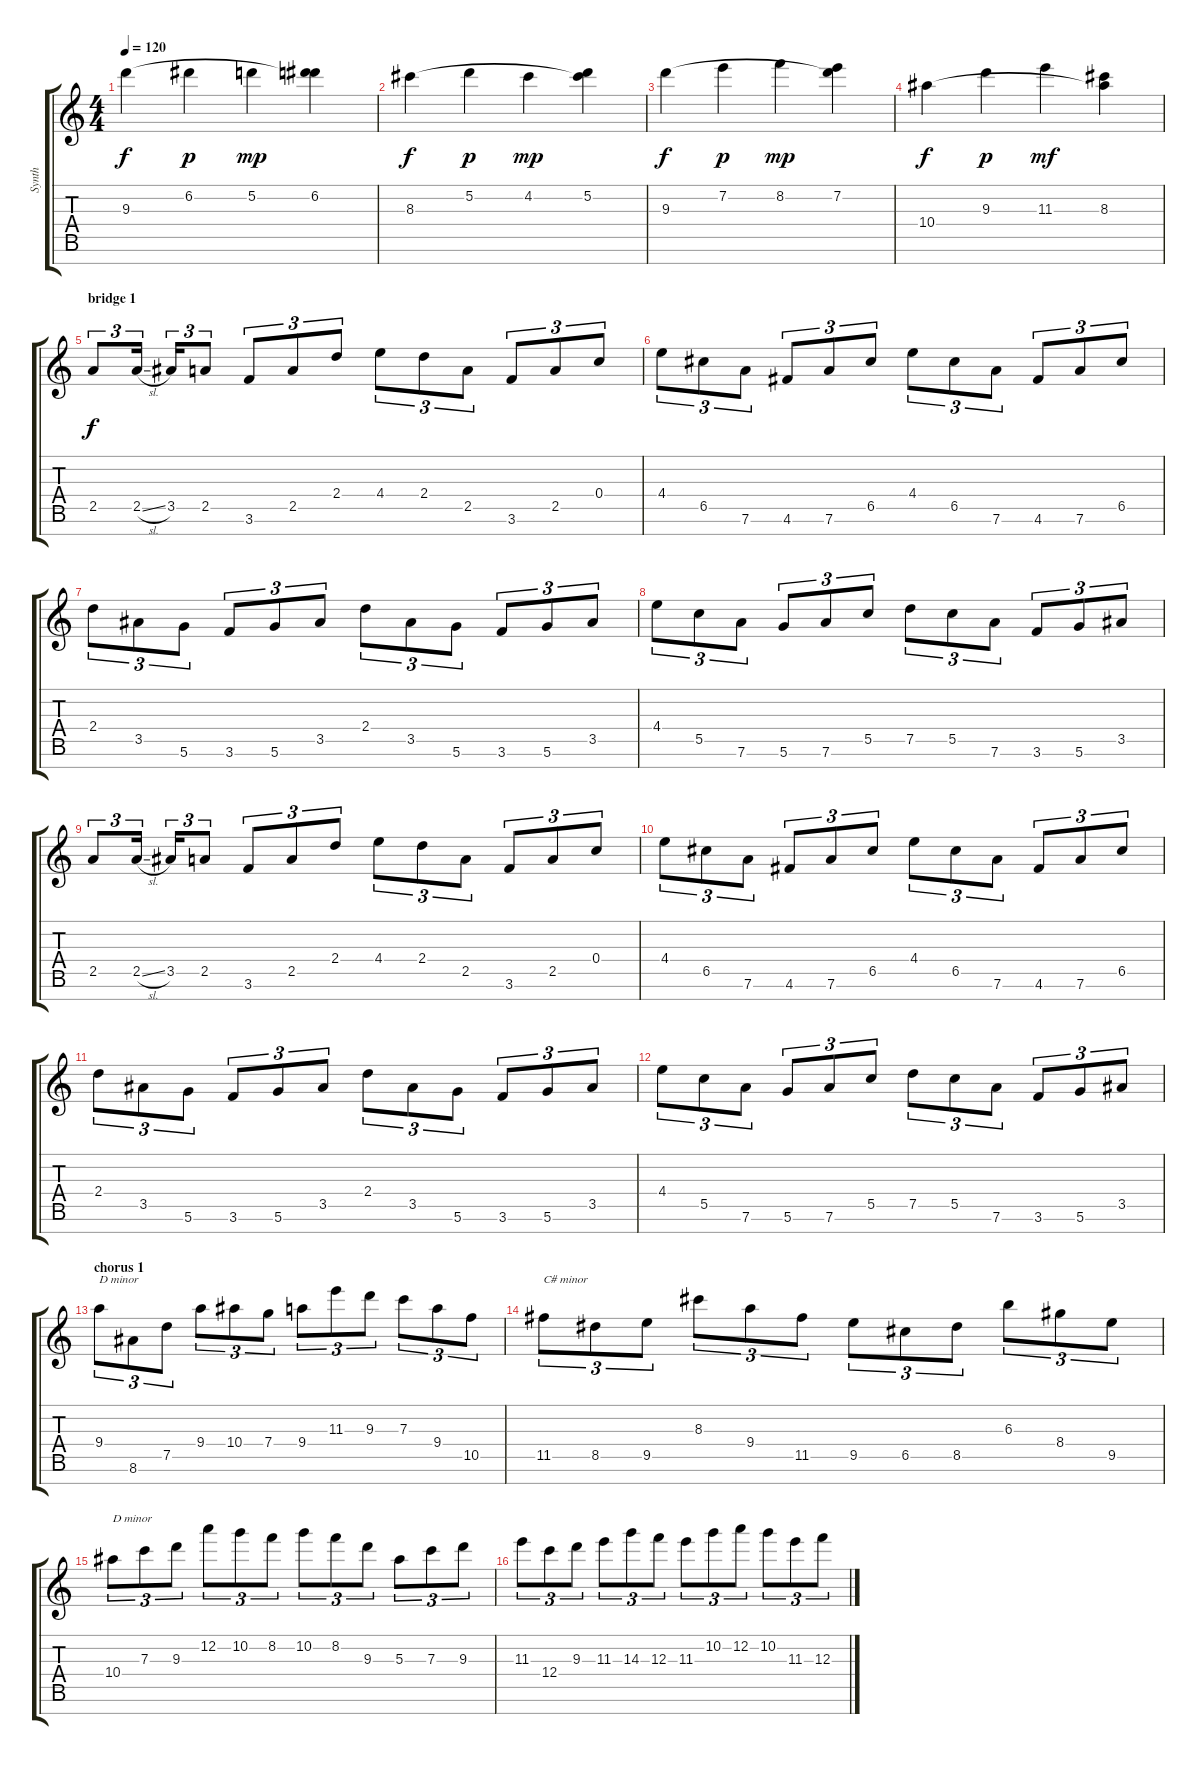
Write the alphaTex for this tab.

\track ("Synth" "Synth") {instrument slapbass1}
\staff {score tabs}
\tuning (D5 A4 F4 C4 G3 D3 A2) {hide}
\ts (4 4)
\tempo 120
\clef g2
\ks c
9.3.4{dy f instrument tubularbells} 6.2.4{dy p} 5.2.4{dy mp} (6.2 9.3{t}).4 |
8.3.4{dy f} 5.2.4{dy p} 4.2.4{dy mp} (5.2 8.3{t}).4 |
9.3.4{dy f} 7.2.4{dy p} 8.2.4{dy mp} (7.2 9.3{t}).4 |
10.4.4{dy f} 9.3.4{dy p} 11.3.4{dy mf} (8.3 10.4{t}).4 |
\section ("" "bridge 1")
2.5.8{tu (3 2) dy f volume 16 instrument slapbass2} 2.5{sl}.16{tu (3 2)} 3.5.16{tu (3 2)} 2.5.8{tu (3 2)} 3.6.8{tu (3 2)} 2.5.8{tu (3 2)} 2.4.8{tu (3 2)} 4.4.8{tu (3 2)} 2.4.8{tu (3 2)} 2.5.8{tu (3 2)} 3.6.8{tu (3 2)} 2.5.8{tu (3 2)} 0.4.8{tu (3 2)} |
4.4.8{tu (3 2)} 6.5.8{tu (3 2)} 7.6.8{tu (3 2)} 4.6.8{tu (3 2)} 7.6.8{tu (3 2)} 6.5.8{tu (3 2)} 4.4.8{tu (3 2)} 6.5.8{tu (3 2)} 7.6.8{tu (3 2)} 4.6.8{tu (3 2)} 7.6.8{tu (3 2)} 6.5.8{tu (3 2)} |
2.4.8{tu (3 2)} 3.5.8{tu (3 2)} 5.6.8{tu (3 2)} 3.6.8{tu (3 2)} 5.6.8{tu (3 2)} 3.5.8{tu (3 2)} 2.4.8{tu (3 2)} 3.5.8{tu (3 2)} 5.6.8{tu (3 2)} 3.6.8{tu (3 2)} 5.6.8{tu (3 2)} 3.5.8{tu (3 2)} |
4.4.8{tu (3 2)} 5.5.8{tu (3 2)} 7.6.8{tu (3 2)} 5.6.8{tu (3 2)} 7.6.8{tu (3 2)} 5.5.8{tu (3 2)} 7.5.8{tu (3 2)} 5.5.8{tu (3 2)} 7.6.8{tu (3 2)} 3.6.8{tu (3 2)} 5.6.8{tu (3 2)} 3.5.8{tu (3 2)} |
2.5.8{tu (3 2) volume 16 instrument slapbass2} 2.5{sl}.16{tu (3 2)} 3.5.16{tu (3 2)} 2.5.8{tu (3 2)} 3.6.8{tu (3 2)} 2.5.8{tu (3 2)} 2.4.8{tu (3 2)} 4.4.8{tu (3 2)} 2.4.8{tu (3 2)} 2.5.8{tu (3 2)} 3.6.8{tu (3 2)} 2.5.8{tu (3 2)} 0.4.8{tu (3 2)} |
4.4.8{tu (3 2)} 6.5.8{tu (3 2)} 7.6.8{tu (3 2)} 4.6.8{tu (3 2)} 7.6.8{tu (3 2)} 6.5.8{tu (3 2)} 4.4.8{tu (3 2)} 6.5.8{tu (3 2)} 7.6.8{tu (3 2)} 4.6.8{tu (3 2)} 7.6.8{tu (3 2)} 6.5.8{tu (3 2)} |
2.4.8{tu (3 2)} 3.5.8{tu (3 2)} 5.6.8{tu (3 2)} 3.6.8{tu (3 2)} 5.6.8{tu (3 2)} 3.5.8{tu (3 2)} 2.4.8{tu (3 2)} 3.5.8{tu (3 2)} 5.6.8{tu (3 2)} 3.6.8{tu (3 2)} 5.6.8{tu (3 2)} 3.5.8{tu (3 2)} |
4.4.8{tu (3 2)} 5.5.8{tu (3 2)} 7.6.8{tu (3 2)} 5.6.8{tu (3 2)} 7.6.8{tu (3 2)} 5.5.8{tu (3 2)} 7.5.8{tu (3 2)} 5.5.8{tu (3 2)} 7.6.8{tu (3 2)} 3.6.8{tu (3 2)} 5.6.8{tu (3 2)} 3.5.8{tu (3 2)} |
\section ("" "chorus 1")
9.4.8{tu (3 2) txt "D minor" volume 16 instrument orchestralharp} 8.6.8{tu (3 2)} 7.5.8{tu (3 2)} 9.4.8{tu (3 2)} 10.4.8{tu (3 2)} 7.4.8{tu (3 2)} 9.4.8{tu (3 2)} 11.3.8{tu (3 2)} 9.3.8{tu (3 2)} 7.3.8{tu (3 2)} 9.4.8{tu (3 2)} 10.5.8{tu (3 2)} |
11.5.8{tu (3 2) txt "C# minor"} 8.5.8{tu (3 2)} 9.5.8{tu (3 2)} 8.3.8{tu (3 2)} 9.4.8{tu (3 2)} 11.5.8{tu (3 2)} 9.5.8{tu (3 2)} 6.5.8{tu (3 2)} 8.5.8{tu (3 2)} 6.3.8{tu (3 2)} 8.4.8{tu (3 2)} 9.5.8{tu (3 2)} |
10.4.8{tu (3 2) txt "D minor"} 7.3.8{tu (3 2)} 9.3.8{tu (3 2)} 12.2.8{tu (3 2)} 10.2.8{tu (3 2)} 8.2.8{tu (3 2)} 10.2.8{tu (3 2)} 8.2.8{tu (3 2)} 9.3.8{tu (3 2)} 5.3.8{tu (3 2)} 7.3.8{tu (3 2)} 9.3.8{tu (3 2)} |
11.3.8{tu (3 2)} 12.4.8{tu (3 2)} 9.3.8{tu (3 2)} 11.3.8{tu (3 2)} 14.3.8{tu (3 2)} 12.3.8{tu (3 2)} 11.3.8{tu (3 2)} 10.2.8{tu (3 2)} 12.2.8{tu (3 2)} 10.2.8{tu (3 2)} 11.3.8{tu (3 2)} 12.3.8{tu (3 2)}
